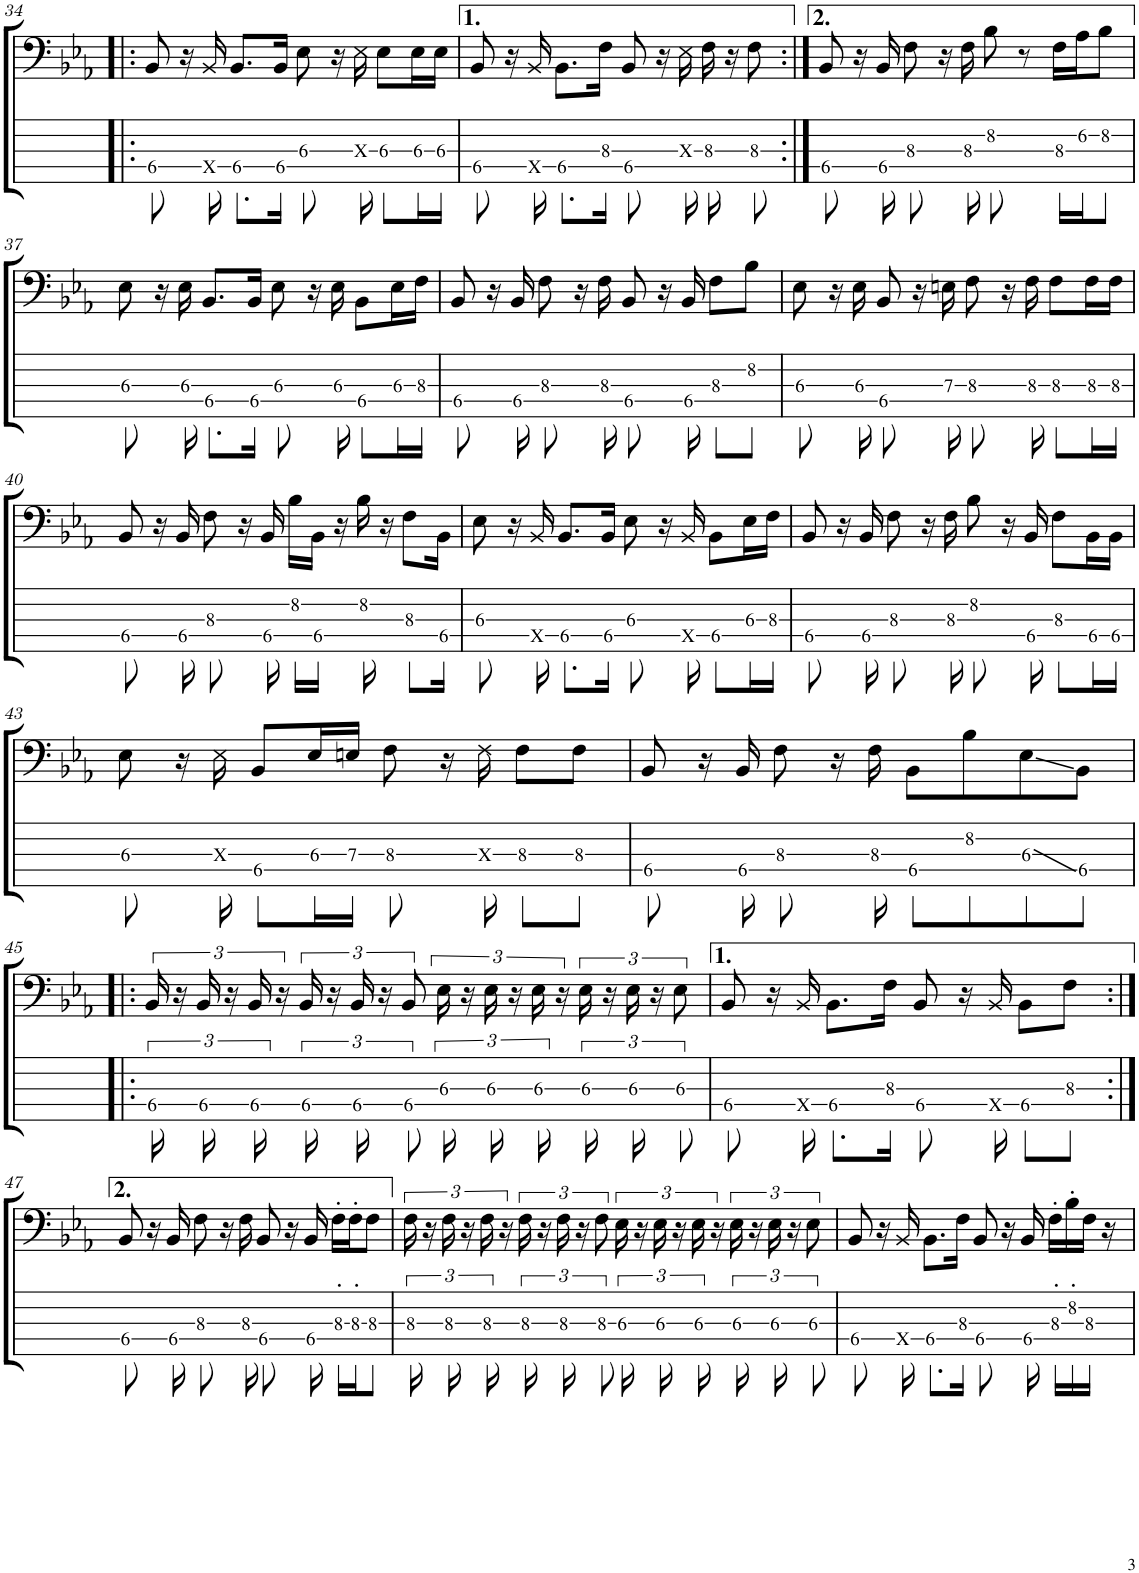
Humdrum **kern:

**kern	**kern
*part1	*part1
*staff2	*staff1
*I"5-str. Electric Bass	*
*I'Elec b	*
!!LO:PB:g=z
*	*clefF4
*Trd7c12	*Trd7c12
*k[b-e-a-]	*k[b-e-a-]
*M4/4	*M4/4
=34!|:	=34!|:
8BB-\	8BB-/
16r	16r
16BB-'\	16BB-'/
8.BB-\L	8.BB-/L
16BB-\Jk	16BB-/Jk
8E-\	8E-\
16r	16r
16E-'\	16E-'\
8E-\L	8E-\L
16E-\L	16E-\L
16E-\JJ	16E-\JJ
=35	=35
8BB-\	8BB-/
16r	16r
16BB-'\	16BB-'/
8.BB-\L	8.BB-\L
16F\Jk	16F\Jk
8BB-\	8BB-/
16r	16r
16E-'\	16E-'\
16F\	16F\
16r	16r
8F\	8F\
=36:|!	=36:|!
8BB-\	8BB-/
16r	16r
16BB-\	16BB-/
8F\	8F\
16r	16r
16F\	16F\
8B-\	8B-\
8r	8r
16F\LL	16F\LL
16A-\J	16A-\J
8B-\J	8B-\J
!!LO:LB:g=z
=37	=37
8E-\	8E-\
16r	16r
16E-\	16E-\
8.BB-\L	8.BB-/L
16BB-\Jk	16BB-/Jk
8E-\	8E-\
16r	16r
16E-\	16E-\
8BB-\L	8BB-\L
16E-\L	16E-\L
16F\JJ	16F\JJ
=38	=38
8BB-\	8BB-/
16r	16r
16BB-\	16BB-/
8F\	8F\
16r	16r
16F\	16F\
8BB-\	8BB-/
16r	16r
16BB-\	16BB-/
8F\L	8F\L
8B-\J	8B-\J
=39	=39
8E-\	8E-\
16r	16r
16E-\	16E-\
8BB-\	8BB-/
16r	16r
16En\	16En\
8F\	8F\
16r	16r
16F\	16F\
8F\L	8F\L
16F\L	16F\L
16F\JJ	16F\JJ
!!LO:LB:g=z
=40	=40
8BB-\	8BB-/
16r	16r
16BB-\	16BB-/
8F\	8F\
16r	16r
16BB-\	16BB-/
16B-\LL	16B-\LL
16BB-\JJ	16BB-\JJ
16r	16r
16B-\	16B-\
16r	16r
8F\L	8F\L
16BB-\Jk	16BB-\Jk
=41	=41
8E-\	8E-\
16r	16r
16BB-'\	16BB-'/
8.BB-\L	8.BB-/L
16BB-\Jk	16BB-/Jk
8E-\	8E-\
16r	16r
16BB-'\	16BB-'/
8BB-\L	8BB-\L
16E-\L	16E-\L
16F\JJ	16F\JJ
=42	=42
8BB-\	8BB-/
16r	16r
16BB-\	16BB-/
8F\	8F\
16r	16r
16F\	16F\
8B-\	8B-\
16r	16r
16BB-\	16BB-/
8F\L	8F\L
16BB-\L	16BB-\L
16BB-\JJ	16BB-\JJ
!!LO:LB:g=z
=43	=43
8E-\	8E-\
16r	16r
16E-'\	16E-'\
8BB-\L	8BB-/L
16E-\L	16E-/L
16En\JJ	16En/JJ
8F\	8F\
16r	16r
16F'\	16F'\
8F\L	8F\L
8F\J	8F\J
=44	=44
8BB-\	8BB-/
16r	16r
16BB-\	16BB-/
8F\	8F\
16r	16r
16F\	16F\
8BB-\L	8BB-\L
8B-\	8B-\
8E-\	8E-\
8BB-\J	8BB-\J
!!LO:LB:g=z
=45!|:	=45!|:
24BB-\	24BB-/
24r	24r
24BB-\	24BB-/
24r	24r
24BB-\	24BB-/
24r	24r
24BB-\	24BB-/
24r	24r
24BB-\	24BB-/
24r	24r
12BB-\	12BB-/
24E-\	24E-\
24r	24r
24E-\	24E-\
24r	24r
24E-\	24E-\
24r	24r
24E-\	24E-\
24r	24r
24E-\	24E-\
24r	24r
12E-\	12E-\
=46	=46
8BB-\	8BB-/
16r	16r
16BB-'\	16BB-'/
8.BB-\L	8.BB-\L
16F\Jk	16F\Jk
8BB-\	8BB-/
16r	16r
16BB-'\	16BB-'/
8BB-\L	8BB-\L
8F\J	8F\J
!!LO:LB:g=z
=47:|!	=47:|!
8BB-\	8BB-/
16r	16r
16BB-\	16BB-/
8F\	8F\
16r	16r
16F\	16F\
8BB-\	8BB-/
16r	16r
16BB-\	16BB-/
16F'\LL	16F'\LL
16F'\J	16F'\J
8F\J	8F\J
=48	=48
24F\	24F\
24r	24r
24F\	24F\
24r	24r
24F\	24F\
24r	24r
24F\	24F\
24r	24r
24F\	24F\
24r	24r
12F\	12F\
24E-\	24E-\
24r	24r
24E-\	24E-\
24r	24r
24E-\	24E-\
24r	24r
24E-\	24E-\
24r	24r
24E-\	24E-\
24r	24r
12E-\	12E-\
=49	=49
8BB-\	8BB-/
16r	16r
16BB-'\	16BB-'/
8.BB-\L	8.BB-\L
16F\Jk	16F\Jk
8BB-\	8BB-/
16r	16r
16BB-\	16BB-/
16F'\LL	16F'\LL
16B-'\	16B-'\
16F\JJ	16F\JJ
16r	16r
=	=
*-	*-
